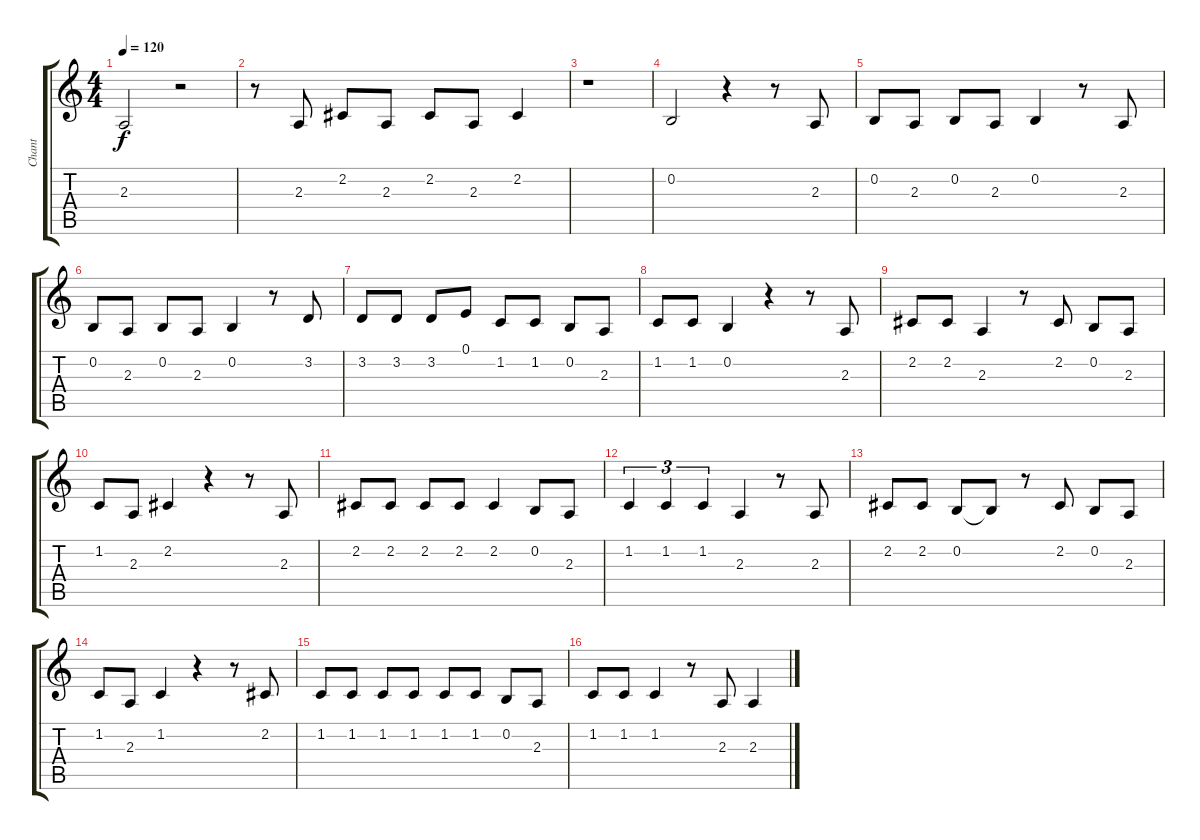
\track ("Chant" "Chant") {instrument voiceoohs}
\staff {score tabs}
\tuning (E4 B3 G3 D3 A2 E2) {hide}
\ts (4 4)
\tempo 120
\clef g2
\ks c
2.3.2{dy f} r.2 |
r.8 2.3.8 2.2.8 2.3.8 2.2.8 2.3.8 2.2.4 |
r.1 |
0.2.2 r.4 r.8 2.3.8 |
0.2.8 2.3.8 0.2.8 2.3.8 0.2.4 r.8 2.3.8 |
0.2.8 2.3.8 0.2.8 2.3.8 0.2.4 r.8 3.2.8 |
3.2.8 3.2.8 3.2.8 0.1.8 1.2.8 1.2.8 0.2.8 2.3.8 |
1.2.8 1.2.8 0.2.4 r.4 r.8 2.3.8 |
2.2.8 2.2.8 2.3.4 r.8 2.2.8 0.2.8 2.3.8 |
1.2.8 2.3.8 2.2.4 r.4 r.8 2.3.8 |
2.2.8 2.2.8 2.2.8 2.2.8 2.2.4 0.2.8 2.3.8 |
1.2.4{tu (3 2)} 1.2.4{tu (3 2)} 1.2.4{tu (3 2)} 2.3.4 r.8 2.3.8 |
2.2.8 2.2.8 0.2.8 0.2{t}.8 r.8 2.2.8 0.2.8 2.3.8 |
1.2.8 2.3.8 1.2.4 r.4 r.8 2.2.8 |
1.2.8 1.2.8 1.2.8 1.2.8 1.2.8 1.2.8 0.2.8 2.3.8 |
1.2.8 1.2.8 1.2.4 r.8 2.3.8 2.3.4
